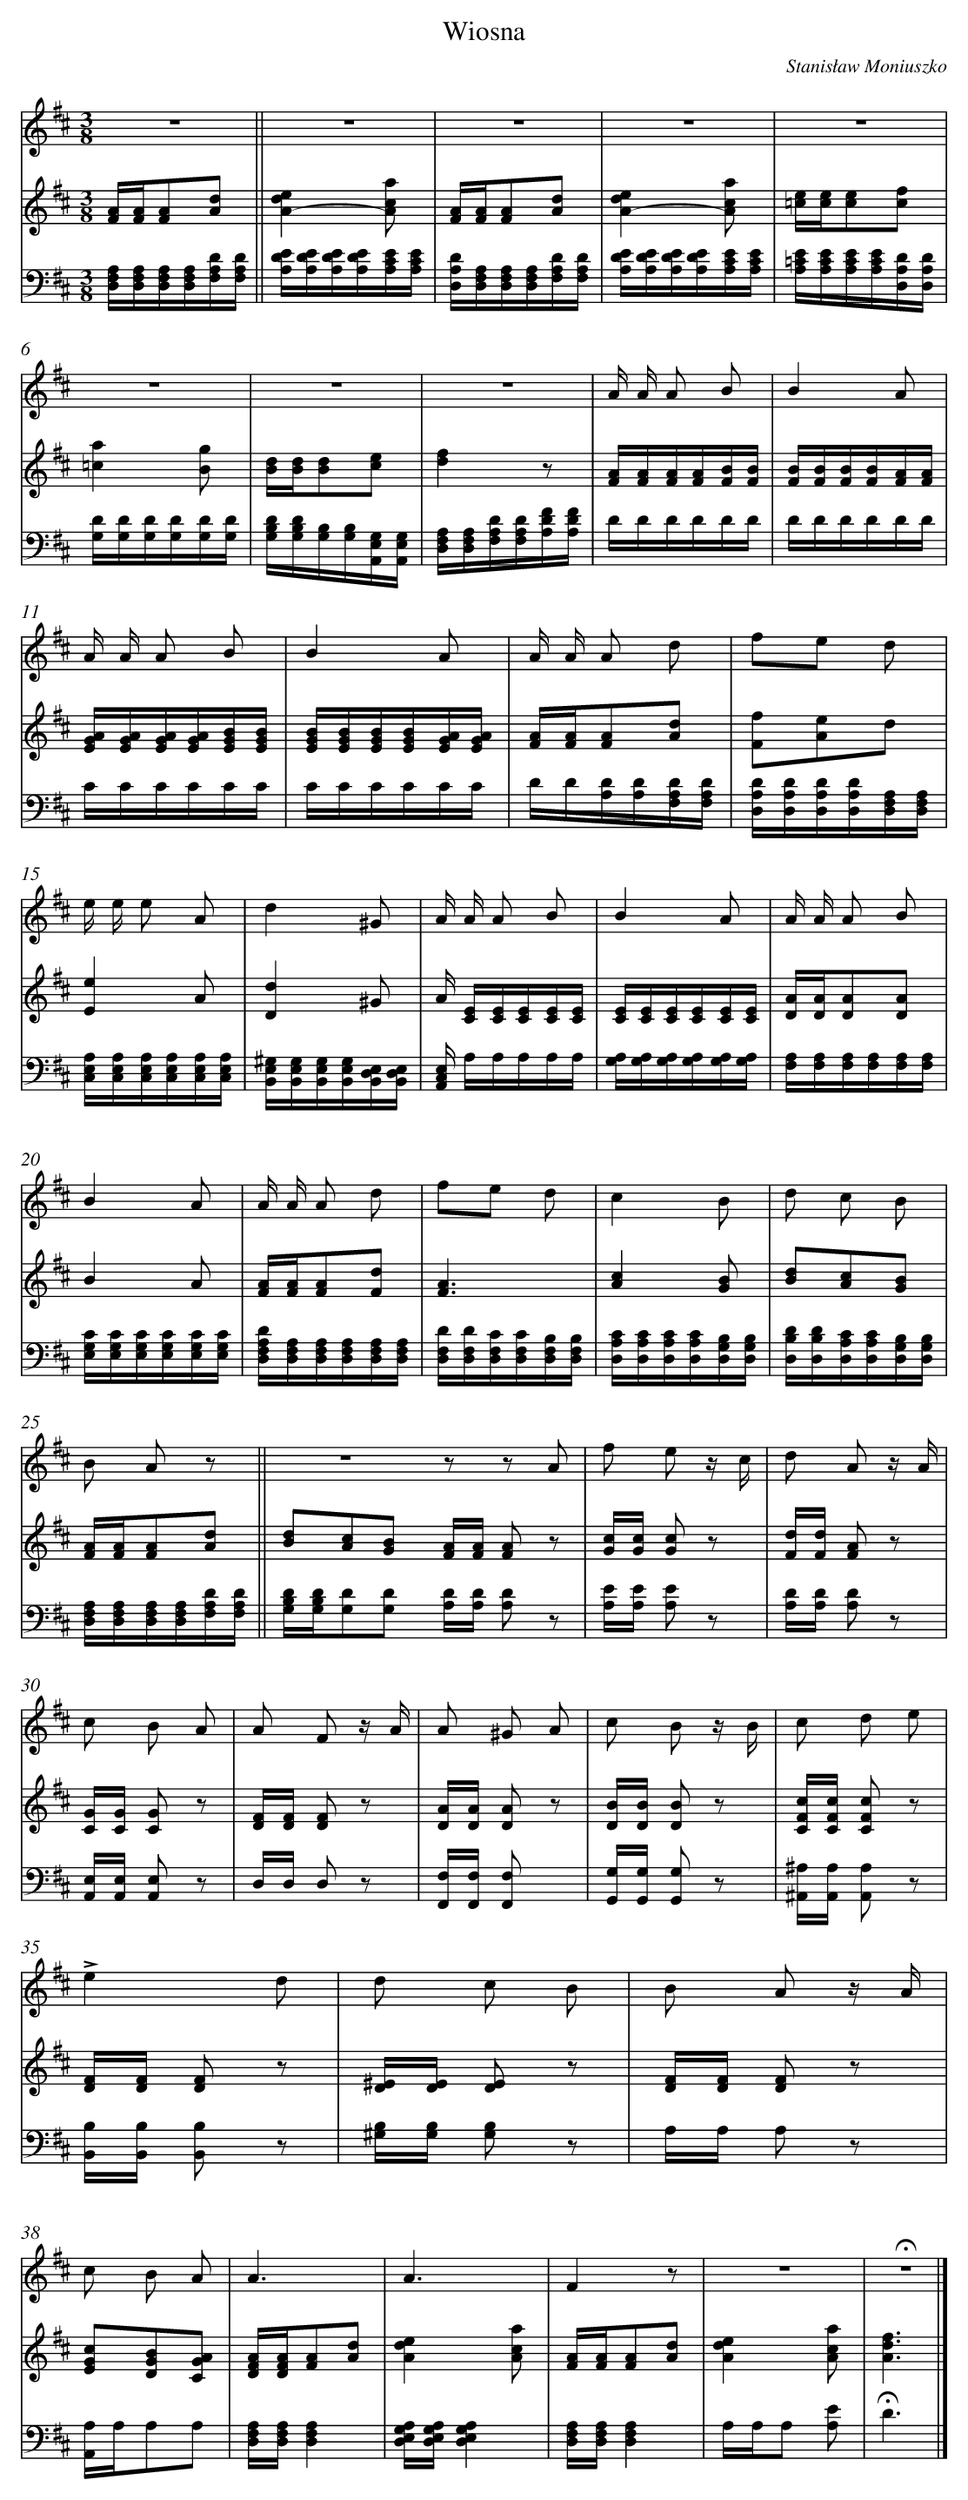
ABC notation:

X:1
T: Wiosna
C: Stanisław Moniuszko
L: 1/16
M: 3/8
V: 1 clef=treble
V: 2 clef=treble
V: 3 clef=bass
K: D
[V:1] z6 ||
[V:2] [AF][AF][A2F2][d2A2] ||
[V:3] [A,F,D,][A,F,D,][A,F,D,][A,F,D,][DA,F,][DA,F,] ||
[V:1] z6 |
[V:2] [e4d4A4-][a2c2A2] |
[V:3] [EDA,][EDA,][EDA,][EDA,][ECA,][ECA,] |
[V:1] z6 |
[V:2] [AF][AF][A2F2][d2A2] |
[V:3] [DA,D,][A,F,D,][A,F,D,][A,F,D,][DA,F,][DA,F,] |
[V:1] z6 |
[V:2] [e4d4A4-][a2c2A2] |
[V:3] [EDA,][EDA,][EDA,][EDA,][ECA,][ECA,] |
[V:1] z6 |
[V:2] [e=c][ec][e2c2][f2c2] |
[V:3] [E=CA,][ECA,][ECA,][ECA,][DA,D,][DA,D,] |
[V:1] z6 |
[V:2] [a4=c4][g2B2] |
[V:3] [DG,][DG,][DG,][DG,][DG,][DG,] |
[V:1] z6 |
[V:2] [dB][dB][d2B2][e2c2] |
[V:3] [DB,G,][DB,G,][B,G,][B,G,][G,E,A,,][G,E,A,,] |
[V:1] z6 |
[V:2] [f4d4]z2 |
[V:3] [A,F,D,][A,F,D,][DA,F,][DA,F,][FDA,][FDA,] |
[V:1] A A A2 B2 |
[V:2] [AF][AF][AF][AF][BF][BF] |
[V:3] DDDDDD |
[V:1] B4A2 |
[V:2] [BF][BF][BF][BF][AF][AF] |
[V:3] DDDDDD |
[V:1] A A A2 B2 |
[V:2] [AGE][AGE][AGE][AGE][BGE][BGE] |
[V:3] CCCCCC |
[V:1] B4A2 |
[V:2] [BGE][BGE][BGE][BGE][AGE][AGE] |
[V:3] CCCCCC |
[V:1] A A A2 d2 |
[V:2] [AF][AF][A2F2][d2A2] |
[V:3] DD[DA,][DA,][DA,F,][DA,F,] |
[V:1] f2e2 d2 |
[V:2] [f2F2][e2A2]d2 |
[V:3] [DA,D,][DA,D,][DA,D,][DA,D,][A,F,D,][A,F,D,] |
[V:1] e e e2 A2 |
[V:2] [e4E4]A2 |
[V:3] [A,E,C,][A,E,C,][A,E,C,][A,E,C,][A,E,C,][A,E,C,] |
[V:1] d4^G2 |
[V:2] [d4D4]^G2 |
[V:3] [^G,E,B,,][G,E,B,,][G,E,B,,][G,E,B,,][E,D,B,,][E,D,B,,] |
[V:1] A A A2 B2 |
[V:2] A [EC][EC][EC][EC][EC] |
[V:3] [E,C,A,,] A,A,A,A,A, |
[V:1] B4A2 |
[V:2] [EC][EC][EC][EC][EC][EC] |
[V:3] [A,G,][A,G,][A,G,][A,G,][A,G,][A,G,] |
[V:1] A A A2 B2 |
[V:2] [AD][AD][A2D2][A2D2] |
[V:3] [A,F,][A,F,][A,F,][A,F,][A,F,][A,F,] |
[V:1] B4A2 |
[V:2] B4A2 |
[V:3] [CG,E,][CG,E,][CG,E,][CG,E,][CG,E,][CG,E,] |
[V:1] A A A2 d2 |
[V:2] [AF][AF][A2F2][d2F2] |
[V:3] [DA,F,D,][A,F,D,][A,F,D,][A,F,D,][A,F,D,][A,F,D,] |
[V:1] f2e2 d2 |
[V:2] [A6F6] |
[V:3] [DF,D,][DF,D,][CF,D,][CF,D,][B,F,D,][B,F,D,] |
[V:1] c4B2 |
[V:2] [c4A4][B2G2] |
[V:3] [CA,D,][CA,D,][CA,D,][CA,D,][B,G,D,][B,G,D,] |
[V:1] d2 c2 B2 |
[V:2] [d2B2][c2A2][B2G2] |
[V:3] [DB,D,][DB,D,][CA,D,][CA,D,][B,G,D,][B,G,D,] |
[V:1] B2 A2 z2 ||
[V:2] [AF][AF][A2F2][d2A2] ||
[V:3] [A,F,D,][A,F,D,][A,F,D,][A,F,D,][DA,F,][DA,F,] ||
[V:1] z6 [|]
[V:2] [d2B2][c2A2][B2G2] [|]
[V:3] [DB,G,][DB,G,][D2G,2][D2G,2] [|]
[V:1] z2 z2 A2 |
[V:2] [AF][AF] [A2F2] z2 |
[V:3] [DA,][DA,] [D2A,2] z2 |
[V:1] f2 e2 z c |
[V:2] [cG][cG] [c2G2] z2 |
[V:3] [EA,][EA,] [E2A,2] z2 |
[V:1] d2 A2 z A |
[V:2] [dF][dF] [A2F2] z2 |
[V:3] [DA,][DA,] [D2A,2] z2 |
[V:1] c2 B2 A2 |
[V:2] [GC][GC] [G2C2] z2 |
[V:3] [E,A,,][E,A,,] [E,2A,,2] z2 |
[V:1] A2 F2 z A |
[V:2] [FD][FD] [F2D2] z2 |
[V:3] D,D, D,2 z2 |
[V:1] A2 ^G2 A2 |
[V:2] [AD][AD] [A2D2] z2 |
[V:3] [F,F,,][F,F,,] [F,2F,,2] x2 |
[V:1] c2 B2 z B |
[V:2] [BD][BD] [B2D2] z2 |
[V:3] [G,G,,][G,G,,] [G,2G,,2] z2 |
[V:1] c2 d2 e2 |
[V:2] [cFC][cFC] [c2F2C2] z2 |
[V:3] [^A,^A,,][A,A,,] [A,2A,,2] z2 |
[V:1] !accent!e4d2 |
[V:2] [FD][FD] [F2D2] z2 |
[V:3] [B,B,,][B,B,,] [B,2B,,2] z2 |
[V:1] d2 c2 B2 |
[V:2] [^ED][ED] [E2D2] z2 |
[V:3] [B,^G,][B,G,] [B,2G,2] z2 |
[V:1] B2 A2 z A |
[V:2] [FD][FD] [F2D2] z2 |
[V:3] A,A, A,2 z2 |
[V:1] c2 B2 A2 |
[V:2] [c2G2E2][B2G2D2][A2G2C2] |
[V:3] [A,A,,]A,A,2A,2 |
[V:1] A6 |
[V:2] [AFD][AFD][A2F2][d2A2] |
[V:3] [A,F,D,][A,F,D,][A,4F,4D,4] |
[V:1] A6 |
[V:2] [e4d4A4][a2c2A2] |
[V:3] [A,G,E,D,][A,G,E,D,][A,4G,4E,4D,4] |
[V:1] F4z2 |
[V:2] [AF][AF][A2F2][d2A2] |
[V:3] [A,F,D,][A,F,D,][A,4F,4D,4] |
[V:1] z6 |
[V:2] [e4d4A4][a2c2A2] |
[V:3] A,A,A,2 [E2A,2] |
[V:1] !fermata!z6 |]
[V:2] [f6d6A6] |]
[V:3] !fermata!D6 |]
